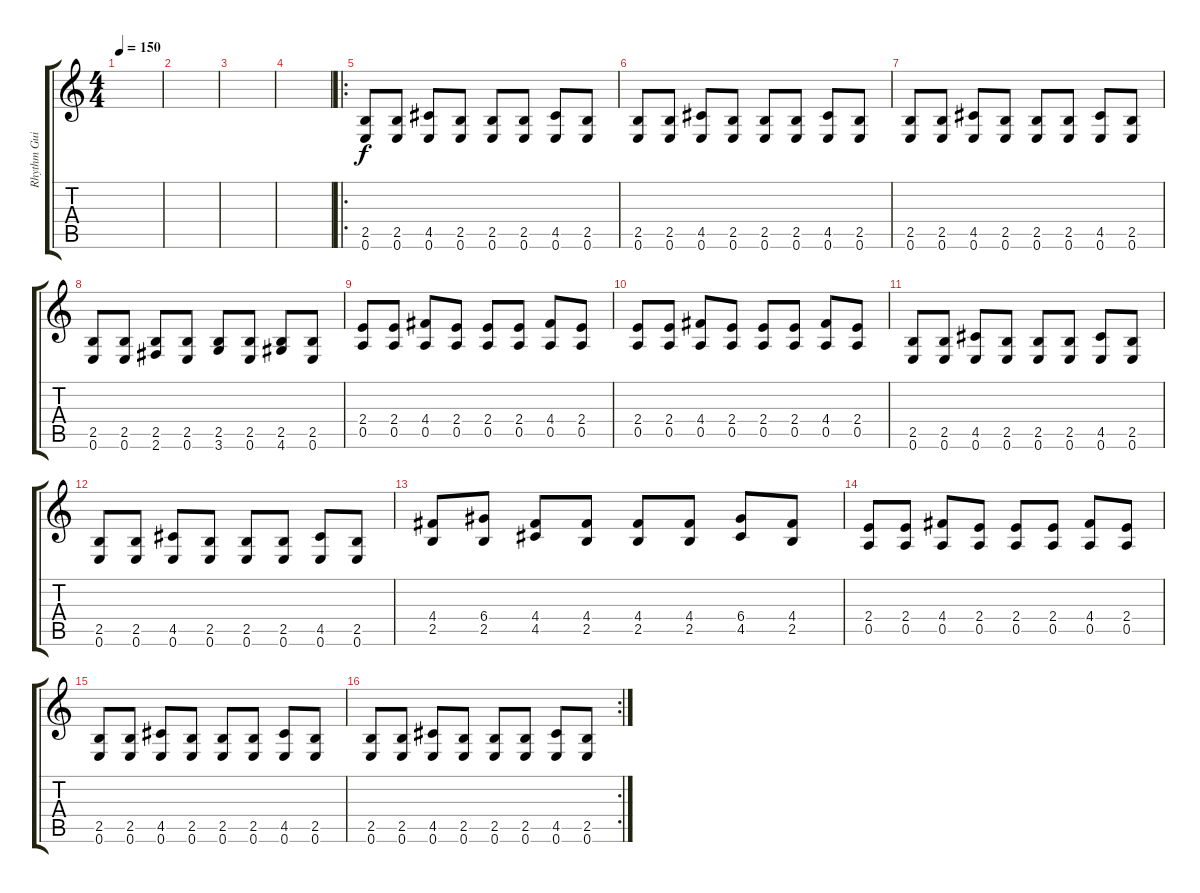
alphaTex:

\track ("Rhythm Guitar" "Rhythm Gui") {instrument electricguitarmuted}
\staff {score tabs}
\tuning (E4 B3 G3 D3 A2 E2) {hide}
\ts (4 4)
\tempo 150
\clef g2
\ks c
|
|
|
|
\ro
(2.5 0.6).8 (2.5 0.6).8 (4.5 0.6).8 (2.5 0.6).8 (2.5 0.6).8 (2.5 0.6).8 (4.5 0.6).8 (2.5 0.6).8 |
(2.5 0.6).8 (2.5 0.6).8 (4.5 0.6).8 (2.5 0.6).8 (2.5 0.6).8 (2.5 0.6).8 (4.5 0.6).8 (2.5 0.6).8 |
(2.5 0.6).8 (2.5 0.6).8 (4.5 0.6).8 (2.5 0.6).8 (2.5 0.6).8 (2.5 0.6).8 (4.5 0.6).8 (2.5 0.6).8 |
(2.5 0.6).8 (2.5 0.6).8 (2.5 2.6).8 (2.5 0.6).8 (2.5 3.6).8 (2.5 0.6).8 (2.5 4.6).8 (2.5 0.6).8 |
(2.4 0.5).8 (2.4 0.5).8 (4.4 0.5).8 (2.4 0.5).8 (2.4 0.5).8 (2.4 0.5).8 (4.4 0.5).8 (2.4 0.5).8 |
(2.4 0.5).8 (2.4 0.5).8 (4.4 0.5).8 (2.4 0.5).8 (2.4 0.5).8 (2.4 0.5).8 (4.4 0.5).8 (2.4 0.5).8 |
(2.5 0.6).8 (2.5 0.6).8 (4.5 0.6).8 (2.5 0.6).8 (2.5 0.6).8 (2.5 0.6).8 (4.5 0.6).8 (2.5 0.6).8 |
(2.5 0.6).8 (2.5 0.6).8 (4.5 0.6).8 (2.5 0.6).8 (2.5 0.6).8 (2.5 0.6).8 (4.5 0.6).8 (2.5 0.6).8 |
(4.4 2.5).8 (6.4 2.5).8 (4.4 4.5).8 (4.4 2.5).8 (4.4 2.5).8 (4.4 2.5).8 (6.4 4.5).8 (4.4 2.5).8 |
(2.4 0.5).8 (2.4 0.5).8 (4.4 0.5).8 (2.4 0.5).8 (2.4 0.5).8 (2.4 0.5).8 (4.4 0.5).8 (2.4 0.5).8 |
(2.5 0.6).8 (2.5 0.6).8 (4.5 0.6).8 (2.5 0.6).8 (2.5 0.6).8 (2.5 0.6).8 (4.5 0.6).8 (2.5 0.6).8 |
\rc 2
(2.5 0.6).8 (2.5 0.6).8 (4.5 0.6).8 (2.5 0.6).8 (2.5 0.6).8 (2.5 0.6).8 (4.5 0.6).8 (2.5 0.6).8
